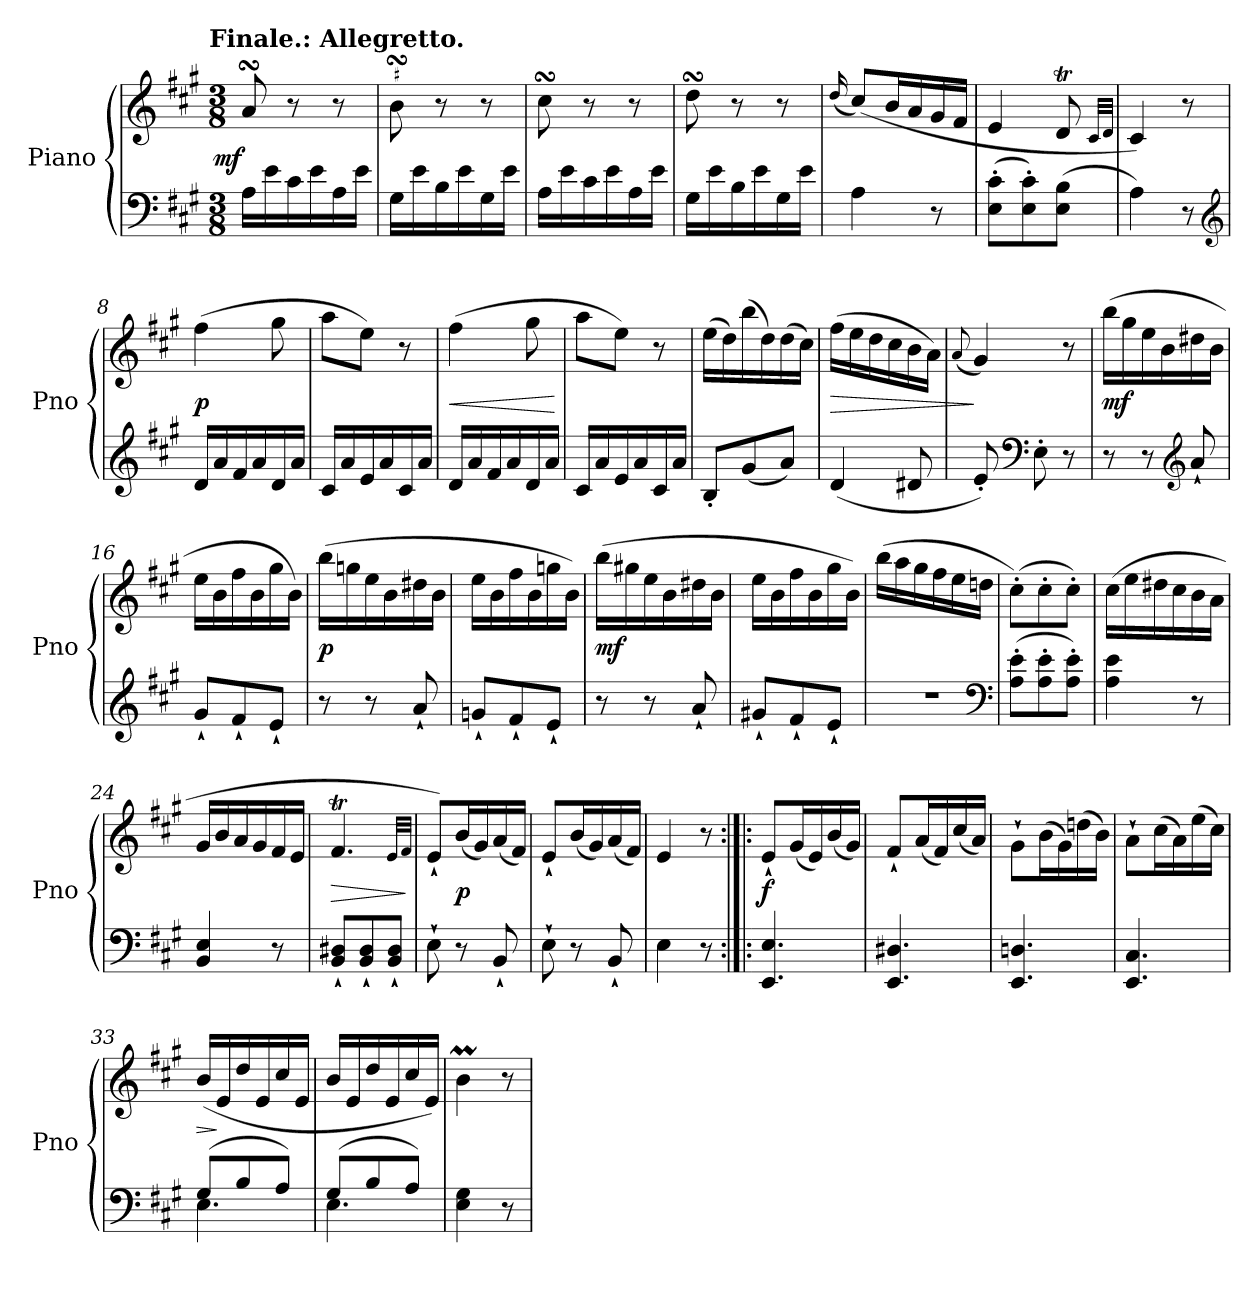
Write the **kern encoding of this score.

**kern	**kern	**dynam
*part1	*part1	*part1
*staff2	*staff1	*staff1/2
*I"Piano	*	*
*I'Pno	*	*
*clefF4	*clefG2	*
*k[f#c#g#]	*k[f#c#g#]	*
*A:	*A:	*
!!LO:TX:omd:t=Finale.&colon; Allegretto.
*M3/8	*M3/8	*
*MM112	*MM112	*
=1	=1	=1
!	!	!LO:DY:rj
16ALL	8asSSs	mf
16e	.	.
16c#	8r	.
16e	.	.
16A	8r	.
16eJJ	.	.
=2	=2	=2
!	!LO:TURN:lacc=#	!
16G#LL	8bsSSs	.
16e	.	.
16B	8r	.
16e	.	.
16G#	8r	.
16eJJ	.	.
=3	=3	=3
16ALL	8cc#sSsS	.
16e	.	.
16c#	8r	.
16e	.	.
16A	8r	.
16eJJ	.	.
=4	=4	=4
16G#LL	8ddsSSs	.
16e	.	.
16B	8r	.
16e	.	.
16G#	8r	.
16eJJ	.	.
=5	=5	=5
.	(16qqdd	.
4A	(8cc#L)	.
.	16bL	.
.	16a	.
8r	16g#	.
.	16f#JJ	.
=6	=6	=6
(8E' 8c#'L	4e	.
8E' 8c#')	.	.
(8E 8BJ	8dT	.
.	32qc#LLL	.
.	32qdJJJ	.
=7	=7	=7
4A)	4c#)	.
8r	8r	.
*clefG2	*	*
=8	=8	=8
16dLL	(4ff#	p
16a	.	.
16f#	.	.
16a	.	.
16d	8gg#	.
16aJJ	.	.
!!LO:LB:g=z
=9	=9	=9
16c#LL	8aaL	.
16a	.	.
16e	8eeJ)	.
16a	.	.
16c#	8r	.
16aJJ	.	.
=10	=10	=10
16dLL	(4ff#	<
16a	.	.
16f#	.	.
16a	.	.
16d	8gg#	.
16aJJ	.	.
.	.	[
=11	=11	=11
16c#LL	8aaL	.
16a	.	.
16e	8eeJ)	.
16a	.	.
16c#	8r	.
16aJJ	.	.
=12	=12	=12
8B'L	(16eeLL	.
.	16dd)	.
(8g#	(16bb	.
.	16dd)	.
8aJ)	(16dd	.
.	16cc#JJ)	.
=13	=13	=13
(4d	(16ff#LL	>
.	16ee	.
.	16dd	.
.	16cc#	.
8d#X	16b	.
.	16aJJ)	.
=14	=14	=14
.	(8qqa	.
8e')	4g#)	]
*clefF4	*	*
8E'	.	.
8r	8r	.
=15	=15	=15
8r	(16bbLL	mf
.	16gg#	.
8r	16ee	.
.	16b	.
*clefG2	*	*
8a`	16dd#X	.
.	16bJJ	.
=16	=16	=16
8g#`L	16eeLL	.
.	16b	.
8f#`	16ff#	.
.	16b	.
8e`J	16gg#	.
.	16bJJ)	.
!!LO:LB:g=z
=17	=17	=17
8r	(16bbLL	p
.	16ggn	.
8r	16ee	.
.	16b	.
8a`	16dd#X	.
.	16bJJ	.
=18	=18	=18
8gn`L	16eeLL	.
.	16b	.
8f#`	16ff#	.
.	16b	.
8e`J	16ggn	.
.	16bJJ)	.
=19	=19	=19
8r	(16bbLL	mf
.	16gg#X	.
8r	16ee	.
.	16b	.
8a`	16dd#X	.
.	16bJJ	.
=20	=20	=20
8g#X`L	16eeLL	.
.	16b	.
8f#`	16ff#	.
.	16b	.
8e`J	16gg#	.
.	16bJJ)	.
=21	=21	=21
4.r	(16bbLL	.
.	16aa	.
.	16gg#	.
.	16ff#	.
.	16ee	.
.	16ddnJJ	.
*clefF4	*	*
=22	=22	=22
(8A' 8e'L	(8cc#'L)	.
8A' 8e'	8cc#'	.
8A' 8e'J)	8cc#'J)	.
=23	=23	=23
4A 4e	(16cc#LL	.
.	16ee	.
.	16dd#X	.
.	16cc#	.
8r	16b	.
.	16aJJ	.
=24	=24	=24
4BB 4E	16g#LL	.
.	16b	.
.	16a	.
.	16g#	.
8r	16f#	.
.	16eJJ	.
=25	=25	=25
8BB` 8D#X`L	4.f#T	>
8BB` 8D#`	.	.
8BB` 8D#`J	.	.
.	32qeLLL	.
.	32qf#JJJ	.
.	.	]
!!LO:LB:g=z
=26	=26	=26
8E`	8e`L)	.
8r	(16bL	p
.	16g#)	.
8BB`	(16a	.
.	16f#JJ)	.
=27	=27	=27
8E`	8e`L	.
8r	(16bL	.
.	16g#)	.
8BB`	(16a	.
.	16f#JJ)	.
=28	=28	=28
4E	4e	.
8r	8r	.
=29:|!|:	=29:|!|:	=29:|!|:
4.EE 4.E	8e`L	f
.	(16g#L	.
.	16e)	.
.	(16b	.
.	16g#JJ)	.
=30	=30	=30
4.EE 4.D#X	8f#`L	.
.	(16aL	.
.	16f#)	.
.	(16cc#	.
.	16aJJ)	.
=31	=31	=31
4.EE 4.Dn	8g#`\L	.
.	(16b\L	.
.	16g#\)	.
.	(16ddn\	.
.	16b\JJ)	.
=32	=32	=32
4.EE 4.C#	8a`L	.
.	(16cc#L	.
.	16a)	.
.	(16ee	.
.	16cc#JJ)	.
=33	=33	=33
*^	*	*
(8G#L	4.E	(16bLL	>
.	.	16e	]
8B	.	16dd	.
.	.	16e	.
8AJ)	.	16cc#	.
.	.	16eJJ	.
!!LO:LB:g=z
=34	=34	=34	=34
(8G#L	4.E	16bLL	.
.	.	16e	.
8B	.	16dd	.
.	.	16e	.
8AJ)	.	16cc#	.
.	.	16eJJ)	.
*v	*v	*	*
=35	=35	=35
4E 4G#	4bM	.
8r	8r	.
=	=	=
*-	*-	*-
